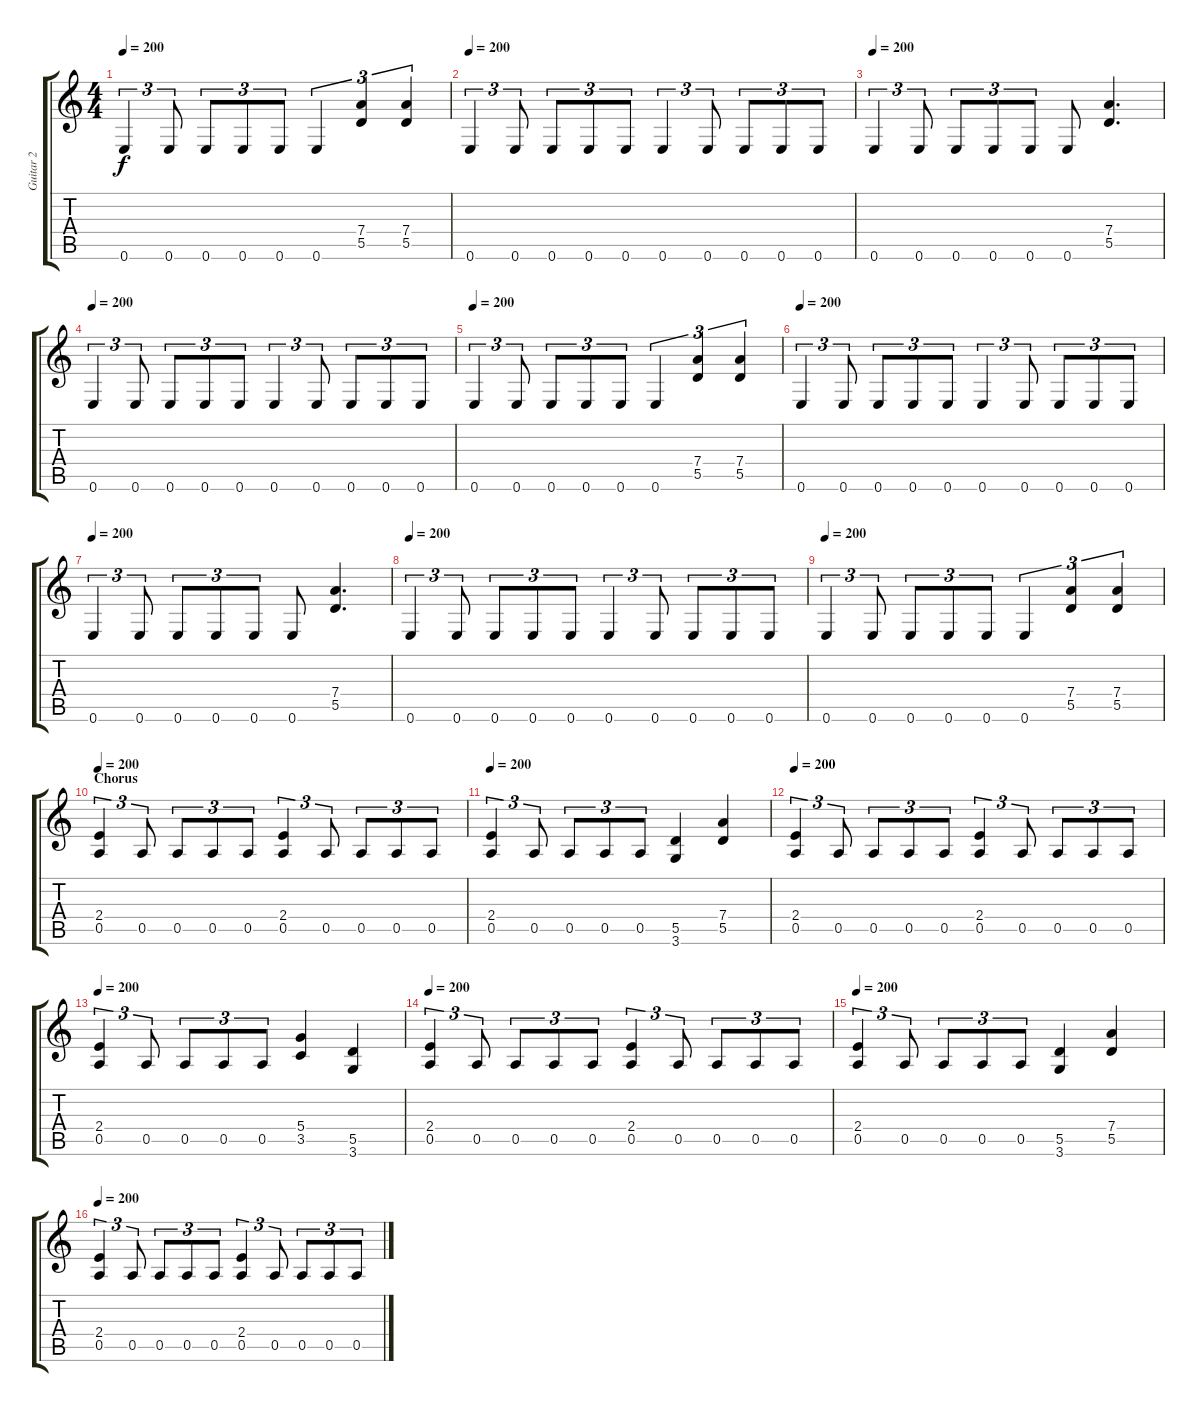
\track ("Guitar 2" "Guitar 2") {instrument distortionguitar}
\staff {score tabs}
\tuning (E4 B3 G3 D3 A2 E2) {hide}
\ts (4 4)
\tempo 200
\clef g2
\ks c
0.6.4{tu (3 2) dy f} 0.6.8{tu (3 2)} 0.6.8{tu (3 2)} 0.6.8{tu (3 2)} 0.6.8{tu (3 2)} 0.6.4{tu (3 2)} (7.4 5.5).4{tu (3 2)} (7.4 5.5).4{tu (3 2)} |
\tempo 200
0.6.4{tu (3 2)} 0.6.8{tu (3 2)} 0.6.8{tu (3 2)} 0.6.8{tu (3 2)} 0.6.8{tu (3 2)} 0.6.4{tu (3 2)} 0.6.8{tu (3 2)} 0.6.8{tu (3 2)} 0.6.8{tu (3 2)} 0.6.8{tu (3 2)} |
\tempo 200
0.6.4{tu (3 2)} 0.6.8{tu (3 2)} 0.6.8{tu (3 2)} 0.6.8{tu (3 2)} 0.6.8{tu (3 2)} 0.6.8 (7.4 5.5).4{d} |
\tempo 200
0.6.4{tu (3 2)} 0.6.8{tu (3 2)} 0.6.8{tu (3 2)} 0.6.8{tu (3 2)} 0.6.8{tu (3 2)} 0.6.4{tu (3 2)} 0.6.8{tu (3 2)} 0.6.8{tu (3 2)} 0.6.8{tu (3 2)} 0.6.8{tu (3 2)} |
\tempo 200
0.6.4{tu (3 2)} 0.6.8{tu (3 2)} 0.6.8{tu (3 2)} 0.6.8{tu (3 2)} 0.6.8{tu (3 2)} 0.6.4{tu (3 2)} (7.4 5.5).4{tu (3 2)} (7.4 5.5).4{tu (3 2)} |
\tempo 200
0.6.4{tu (3 2)} 0.6.8{tu (3 2)} 0.6.8{tu (3 2)} 0.6.8{tu (3 2)} 0.6.8{tu (3 2)} 0.6.4{tu (3 2)} 0.6.8{tu (3 2)} 0.6.8{tu (3 2)} 0.6.8{tu (3 2)} 0.6.8{tu (3 2)} |
\tempo 200
0.6.4{tu (3 2)} 0.6.8{tu (3 2)} 0.6.8{tu (3 2)} 0.6.8{tu (3 2)} 0.6.8{tu (3 2)} 0.6.8 (7.4 5.5).4{d} |
\tempo 200
0.6.4{tu (3 2)} 0.6.8{tu (3 2)} 0.6.8{tu (3 2)} 0.6.8{tu (3 2)} 0.6.8{tu (3 2)} 0.6.4{tu (3 2)} 0.6.8{tu (3 2)} 0.6.8{tu (3 2)} 0.6.8{tu (3 2)} 0.6.8{tu (3 2)} |
\tempo 200
0.6.4{tu (3 2)} 0.6.8{tu (3 2)} 0.6.8{tu (3 2)} 0.6.8{tu (3 2)} 0.6.8{tu (3 2)} 0.6.4{tu (3 2)} (7.4 5.5).4{tu (3 2)} (7.4 5.5).4{tu (3 2)} |
\section ("" "Chorus")
\tempo 200
(2.4 0.5).4{tu (3 2)} 0.5.8{tu (3 2)} 0.5.8{tu (3 2)} 0.5.8{tu (3 2)} 0.5.8{tu (3 2)} (2.4 0.5).4{tu (3 2)} 0.5.8{tu (3 2)} 0.5.8{tu (3 2)} 0.5.8{tu (3 2)} 0.5.8{tu (3 2)} |
\tempo 200
(2.4 0.5).4{tu (3 2)} 0.5.8{tu (3 2)} 0.5.8{tu (3 2)} 0.5.8{tu (3 2)} 0.5.8{tu (3 2)} (5.5 3.6).4 (7.4 5.5).4 |
\tempo 200
(2.4 0.5).4{tu (3 2)} 0.5.8{tu (3 2)} 0.5.8{tu (3 2)} 0.5.8{tu (3 2)} 0.5.8{tu (3 2)} (2.4 0.5).4{tu (3 2)} 0.5.8{tu (3 2)} 0.5.8{tu (3 2)} 0.5.8{tu (3 2)} 0.5.8{tu (3 2)} |
\tempo 200
(2.4 0.5).4{tu (3 2)} 0.5.8{tu (3 2)} 0.5.8{tu (3 2)} 0.5.8{tu (3 2)} 0.5.8{tu (3 2)} (5.4 3.5).4 (5.5 3.6).4 |
\tempo 200
(2.4 0.5).4{tu (3 2)} 0.5.8{tu (3 2)} 0.5.8{tu (3 2)} 0.5.8{tu (3 2)} 0.5.8{tu (3 2)} (2.4 0.5).4{tu (3 2)} 0.5.8{tu (3 2)} 0.5.8{tu (3 2)} 0.5.8{tu (3 2)} 0.5.8{tu (3 2)} |
\tempo 200
(2.4 0.5).4{tu (3 2)} 0.5.8{tu (3 2)} 0.5.8{tu (3 2)} 0.5.8{tu (3 2)} 0.5.8{tu (3 2)} (5.5 3.6).4 (7.4 5.5).4 |
\tempo 200
(2.4 0.5).4{tu (3 2)} 0.5.8{tu (3 2)} 0.5.8{tu (3 2)} 0.5.8{tu (3 2)} 0.5.8{tu (3 2)} (2.4 0.5).4{tu (3 2)} 0.5.8{tu (3 2)} 0.5.8{tu (3 2)} 0.5.8{tu (3 2)} 0.5.8{tu (3 2)}
